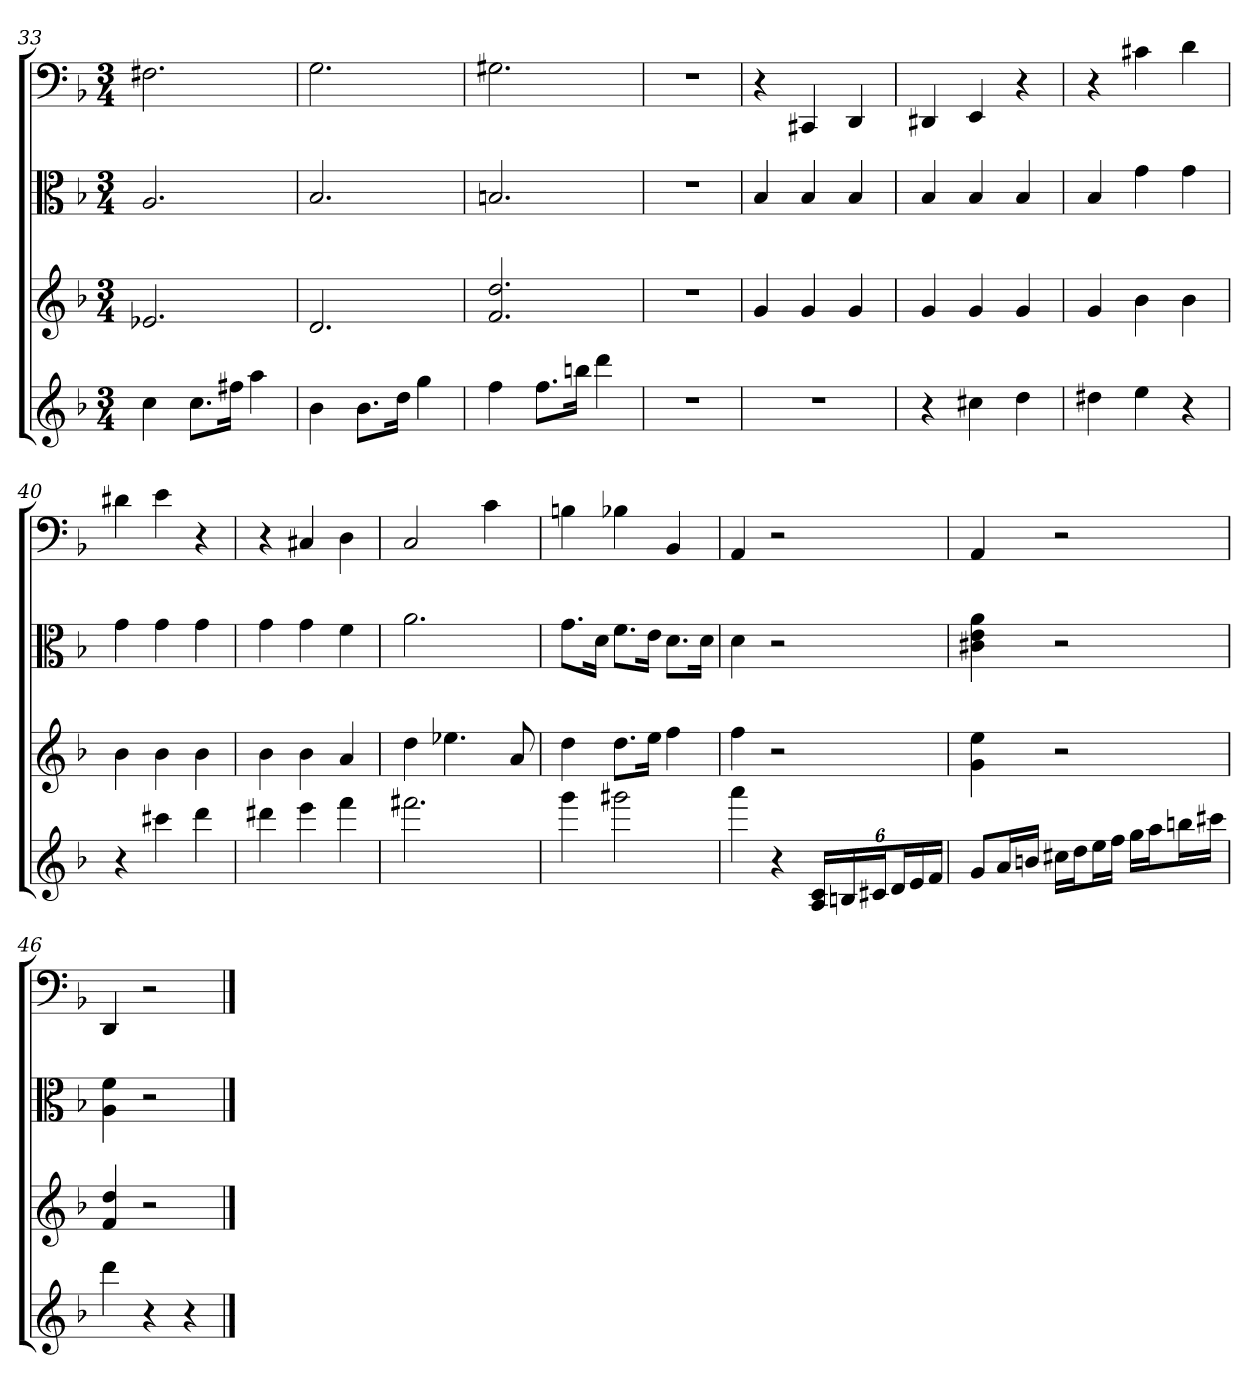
**kern	**kern	**kern	**kern
*part4	*part3	*part2	*part1
*staff4	*staff3	*staff2	*staff1
*	*	*clefC3	*clefF4
*k[b-]	*k[b-]	*k[b-]	*k[b-]
*d:	*d:	*d:	*d:
*M3/4	*M3/4	*M3/4	*M3/4
=33	=33	=33	=33
4cc	2.e-X	2.A	2.F#X
8.ccL	.	.	.
16ff#XJk	.	.	.
4aa	.	.	.
=34	=34	=34	=34
4b-	2.d	2.B-	2.G
8.b-L	.	.	.
16ddJk	.	.	.
4gg	.	.	.
=35	=35	=35	=35
4ff	2.f 2.dd	2.Bn	2.G#X
8.ffL	.	.	.
16bbnJk	.	.	.
4ddd	.	.	.
=36	=36	=36	=36
2.r	2.r	2.r	2.r
=37	=37	=37	=37
2.r	4g	4B-	4r
.	4g	4B-	4CC#X
.	4g	4B-	4DD
=38	=38	=38	=38
4r	4g	4B-	4DD#X
4cc#X	4g	4B-	4EE
4dd	4g	4B-	4r
=39	=39	=39	=39
4dd#X	4g	4B-	4r
4ee	4b-	4g	4c#X
4r	4b-	4g	4d
=40	=40	=40	=40
4r	4b-	4g	4d#X
4ccc#X	4b-	4g	4e
4ddd	4b-	4g	4r
=41	=41	=41	=41
4ddd#X	4b-	4g	4r
4eee	4b-	4g	4C#X
4fff	4a	4f	4D
=42	=42	=42	=42
2.fff#X	4dd	2.a	2C
.	4.ee-X	.	.
.	.	.	4c
.	8a	.	.
=43	=43	=43	=43
4ggg	4dd	8.g\L	4Bn
.	.	16d\Jk	.
2ggg#X	8.ddL	8.f\L	4B-X
.	16eeJk	16e\Jk	.
.	4ff	8.d\L	4BB-
.	.	16d\Jk	.
=44	=44	=44	=44
4aaa	4ff	4d	4AA
4r	2r	2r	2r
24A 24cLL	.	.	.
24Bn	.	.	.
24c#XJ	.	.	.
24dL	.	.	.
24e	.	.	.
24fJJ	.	.	.
=45	=45	=45	=45
8gL	4g 4ee	4c#X 4e 4a	4AA
16aL	.	.	.
16bnJJ	.	.	.
16cc#XLL	2r	2r	2r
16ddJ	.	.	.
16eeL	.	.	.
16ffJJ	.	.	.
16ggLL	.	.	.
16aaJ	.	.	.
16bbnL	.	.	.
16ccc#XJJ	.	.	.
=46	=46	=46	=46
4ddd	4f 4dd	4A 4f	4DD
4r	2r	2r	2r
4r	.	.	.
==	==	==	==
*-	*-	*-	*-
